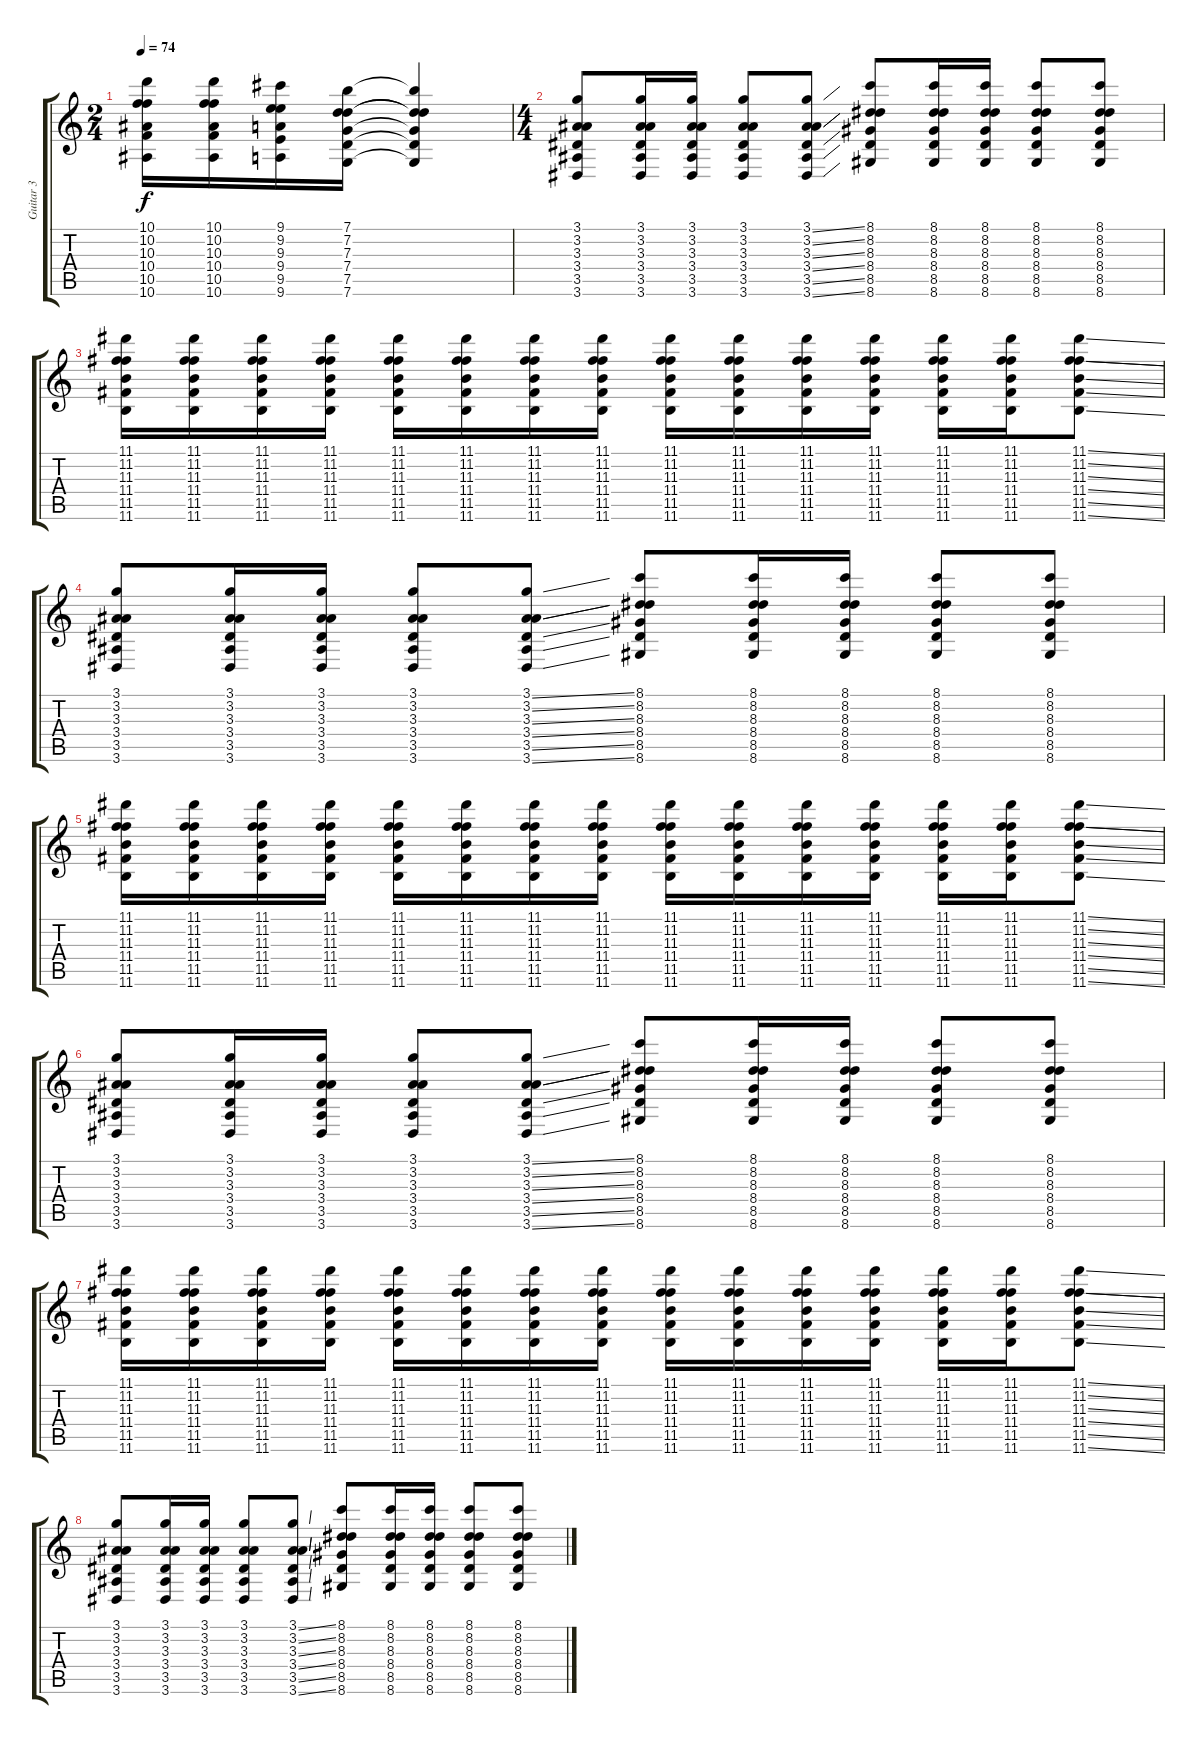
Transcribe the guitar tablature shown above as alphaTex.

\track ("Guitar 3" "Guitar 3") {instrument overdrivenguitar}
\staff {score tabs}
\tuning (E4 G3 G3 C3 G2 C2) {hide}
\ts (2 4)
\tempo 74
\clef g2
\ks c
(10.1 10.2 10.3 10.4 10.5 10.6).16{dy f} (10.1 10.2 10.3 10.4 10.5 10.6).16 (9.1 9.2 9.3 9.4 9.5 9.6).16 (7.1 7.2 7.3 7.4 7.5 7.6).16 (7.1{t} 7.2{t} 7.3{t} 7.4{t} 7.5{t} 7.6{t}).4 |
\ts (4 4)
(3.1 3.2 3.3 3.4 3.5 3.6).8 (3.1 3.2 3.3 3.4 3.5 3.6).16 (3.1 3.2 3.3 3.4 3.5 3.6).16 (3.1 3.2 3.3 3.4 3.5 3.6).8 (3.1{ss} 3.2{ss} 3.3{ss} 3.4{ss} 3.5{ss} 3.6{ss}).8 (8.1 8.2 8.3 8.4 8.5 8.6).8 (8.1 8.2 8.3 8.4 8.5 8.6).16 (8.1 8.2 8.3 8.4 8.5 8.6).16 (8.1 8.2 8.3 8.4 8.5 8.6).8 (8.1 8.2 8.3 8.4 8.5 8.6).8 |
(11.1 11.2 11.3 11.4 11.5 11.6).16 (11.1 11.2 11.3 11.4 11.5 11.6).16 (11.1 11.2 11.3 11.4 11.5 11.6).16 (11.1 11.2 11.3 11.4 11.5 11.6).16 (11.1 11.2 11.3 11.4 11.5 11.6).16 (11.1 11.2 11.3 11.4 11.5 11.6).16 (11.1 11.2 11.3 11.4 11.5 11.6).16 (11.1 11.2 11.3 11.4 11.5 11.6).16 (11.1 11.2 11.3 11.4 11.5 11.6).16 (11.1 11.2 11.3 11.4 11.5 11.6).16 (11.1 11.2 11.3 11.4 11.5 11.6).16 (11.1 11.2 11.3 11.4 11.5 11.6).16 (11.1 11.2 11.3 11.4 11.5 11.6).16 (11.1 11.2 11.3 11.4 11.5 11.6).16 (11.1{ss} 11.2{ss} 11.3{ss} 11.4{ss} 11.5{ss} 11.6{ss}).8 |
(3.1 3.2 3.3 3.4 3.5 3.6).8 (3.1 3.2 3.3 3.4 3.5 3.6).16 (3.1 3.2 3.3 3.4 3.5 3.6).16 (3.1 3.2 3.3 3.4 3.5 3.6).8 (3.1{ss} 3.2{ss} 3.3{ss} 3.4{ss} 3.5{ss} 3.6{ss}).8 (8.1 8.2 8.3 8.4 8.5 8.6).8 (8.1 8.2 8.3 8.4 8.5 8.6).16 (8.1 8.2 8.3 8.4 8.5 8.6).16 (8.1 8.2 8.3 8.4 8.5 8.6).8 (8.1 8.2 8.3 8.4 8.5 8.6).8 |
(11.1 11.2 11.3 11.4 11.5 11.6).16 (11.1 11.2 11.3 11.4 11.5 11.6).16 (11.1 11.2 11.3 11.4 11.5 11.6).16 (11.1 11.2 11.3 11.4 11.5 11.6).16 (11.1 11.2 11.3 11.4 11.5 11.6).16 (11.1 11.2 11.3 11.4 11.5 11.6).16 (11.1 11.2 11.3 11.4 11.5 11.6).16 (11.1 11.2 11.3 11.4 11.5 11.6).16 (11.1 11.2 11.3 11.4 11.5 11.6).16 (11.1 11.2 11.3 11.4 11.5 11.6).16 (11.1 11.2 11.3 11.4 11.5 11.6).16 (11.1 11.2 11.3 11.4 11.5 11.6).16 (11.1 11.2 11.3 11.4 11.5 11.6).16 (11.1 11.2 11.3 11.4 11.5 11.6).16 (11.1{ss} 11.2{ss} 11.3{ss} 11.4{ss} 11.5{ss} 11.6{ss}).8 |
(3.1 3.2 3.3 3.4 3.5 3.6).8 (3.1 3.2 3.3 3.4 3.5 3.6).16 (3.1 3.2 3.3 3.4 3.5 3.6).16 (3.1 3.2 3.3 3.4 3.5 3.6).8 (3.1{ss} 3.2{ss} 3.3{ss} 3.4{ss} 3.5{ss} 3.6{ss}).8 (8.1 8.2 8.3 8.4 8.5 8.6).8 (8.1 8.2 8.3 8.4 8.5 8.6).16 (8.1 8.2 8.3 8.4 8.5 8.6).16 (8.1 8.2 8.3 8.4 8.5 8.6).8 (8.1 8.2 8.3 8.4 8.5 8.6).8 |
(11.1 11.2 11.3 11.4 11.5 11.6).16 (11.1 11.2 11.3 11.4 11.5 11.6).16 (11.1 11.2 11.3 11.4 11.5 11.6).16 (11.1 11.2 11.3 11.4 11.5 11.6).16 (11.1 11.2 11.3 11.4 11.5 11.6).16 (11.1 11.2 11.3 11.4 11.5 11.6).16 (11.1 11.2 11.3 11.4 11.5 11.6).16 (11.1 11.2 11.3 11.4 11.5 11.6).16 (11.1 11.2 11.3 11.4 11.5 11.6).16 (11.1 11.2 11.3 11.4 11.5 11.6).16 (11.1 11.2 11.3 11.4 11.5 11.6).16 (11.1 11.2 11.3 11.4 11.5 11.6).16 (11.1 11.2 11.3 11.4 11.5 11.6).16 (11.1 11.2 11.3 11.4 11.5 11.6).16 (11.1{ss} 11.2{ss} 11.3{ss} 11.4{ss} 11.5{ss} 11.6{ss}).8 |
(3.1 3.2 3.3 3.4 3.5 3.6).8 (3.1 3.2 3.3 3.4 3.5 3.6).16 (3.1 3.2 3.3 3.4 3.5 3.6).16 (3.1 3.2 3.3 3.4 3.5 3.6).8 (3.1{ss} 3.2{ss} 3.3{ss} 3.4{ss} 3.5{ss} 3.6{ss}).8 (8.1 8.2 8.3 8.4 8.5 8.6).8 (8.1 8.2 8.3 8.4 8.5 8.6).16 (8.1 8.2 8.3 8.4 8.5 8.6).16 (8.1 8.2 8.3 8.4 8.5 8.6).8 (8.1 8.2 8.3 8.4 8.5 8.6).8
